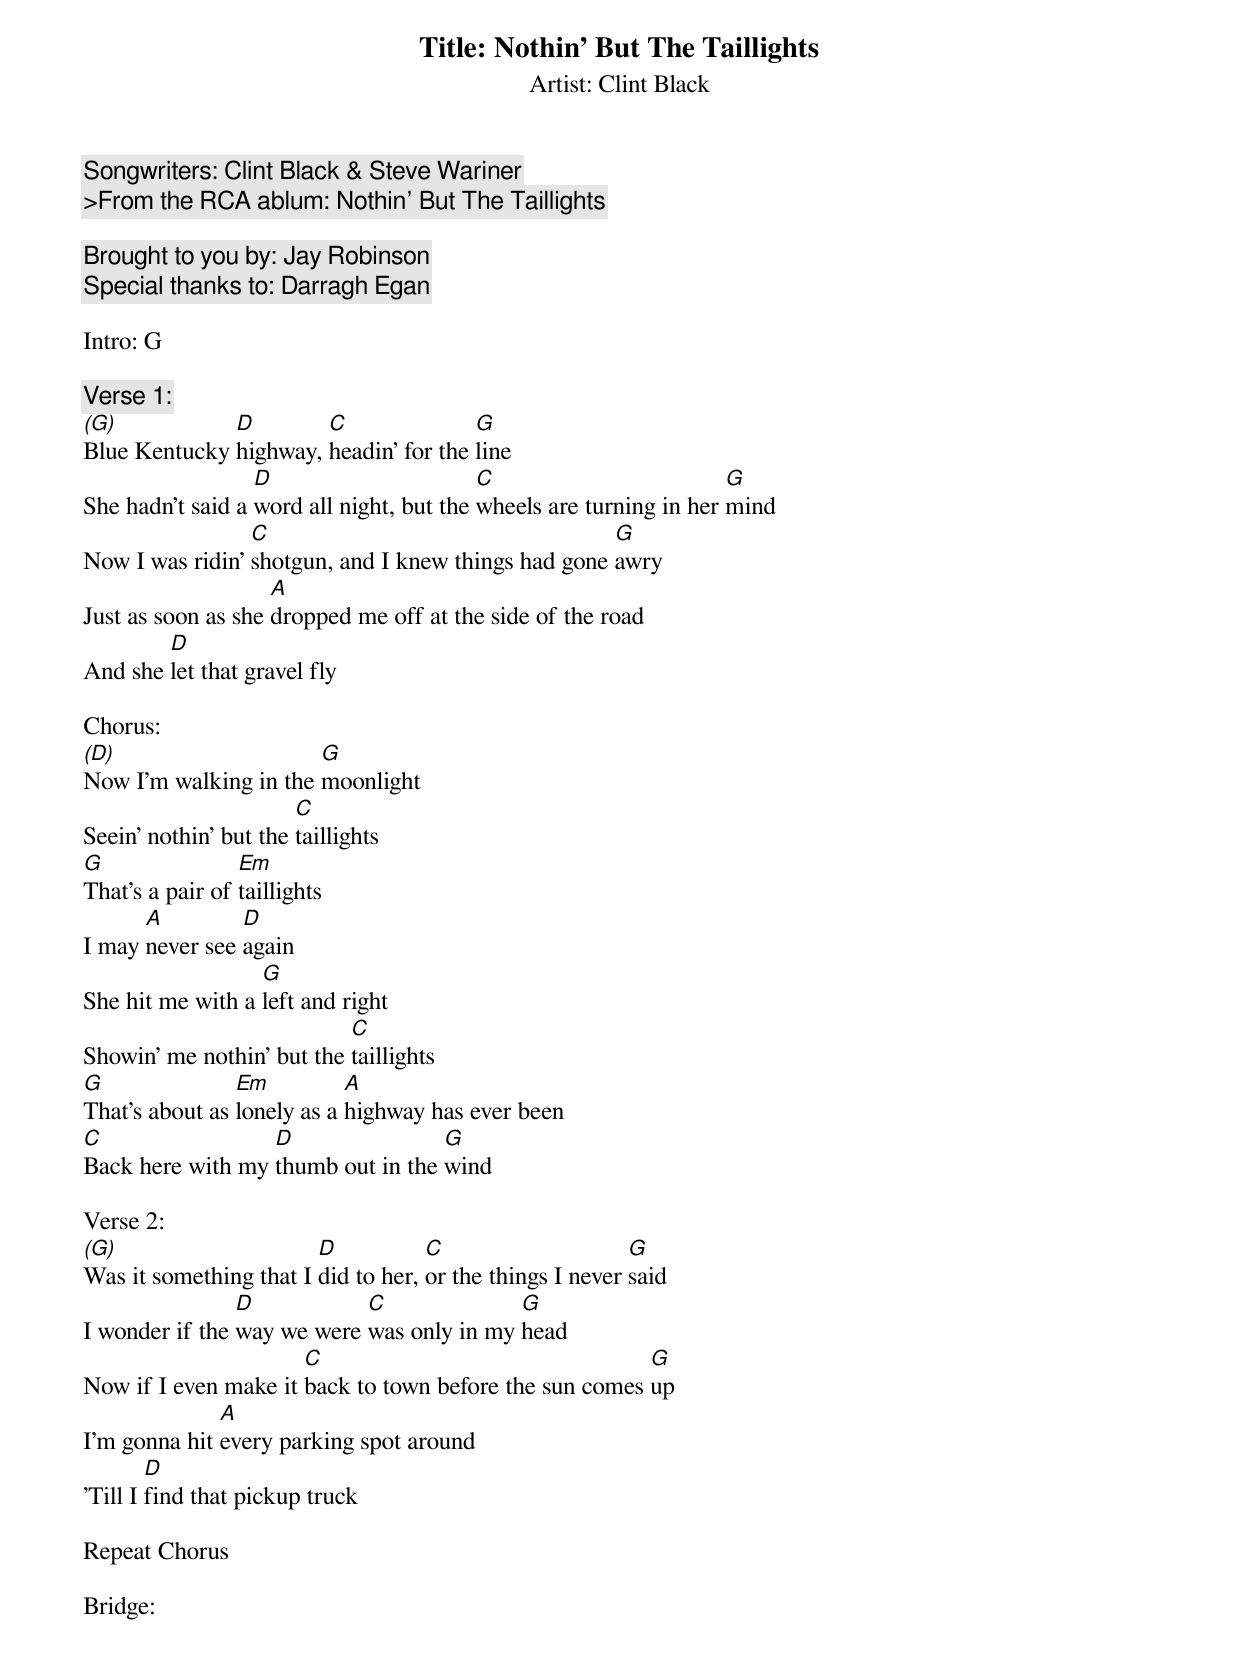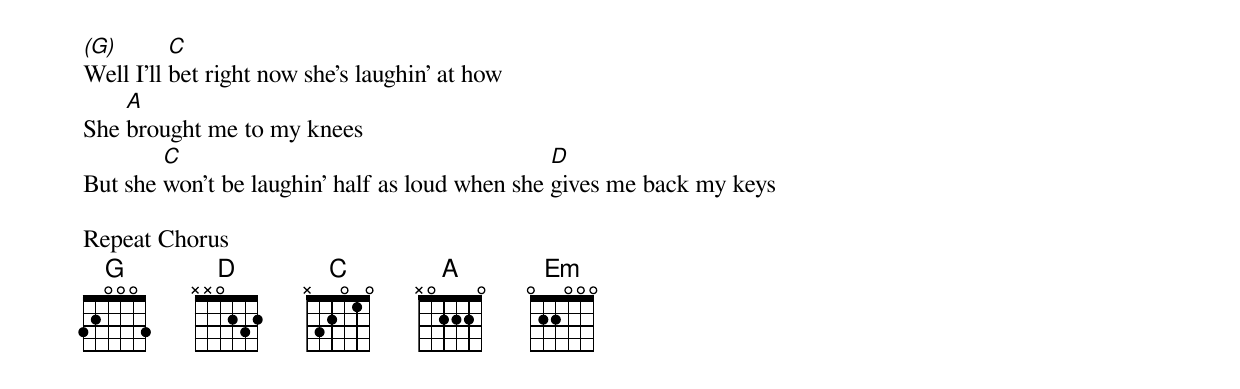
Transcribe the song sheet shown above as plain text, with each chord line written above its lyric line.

Title: Nothin' But The Taillights
Artist: Clint Black
Songwriters: Clint Black & Steve Wariner
>From the RCA ablum: Nothin' But The Taillights

Brought to you by: Jay Robinson
Special thanks to: Darragh Egan

Intro: G

Verse 1:
(G)           D        C               G
Blue Kentucky highway, headin' for the line
                  D                       C                         G
She hadn't said a word all night, but the wheels are turning in her mind
                 C                                   G
Now I was ridin' shotgun, and I knew things had gone awry
                    A
Just as soon as she dropped me off at the side of the road
        D
And she let that gravel fly

Chorus:
(D)                    G
Now I'm walking in the moonlight
                       C
Seein' nothin' but the taillights
G                Em
That's a pair of taillights
      A         D
I may never see again
                  G
She hit me with a left and right
                           C
Showin' me nothin' but the taillights
G               Em          A
That's about as lonely as a highway has ever been
C                 D                G
Back here with my thumb out in the wind

Verse 2:
(G)                     D           C                     G
Was it something that I did to her, or the things I never said
                D           C              G
I wonder if the way we were was only in my head
                      C                                 G
Now if I even make it back to town before the sun comes up
              A
I'm gonna hit every parking spot around
        D
'Till I find that pickup truck

Repeat Chorus

Bridge:
(G)       C
Well I'll bet right now she's laughin' at how
    A
She brought me to my knees
        C                                       D
But she won't be laughin' half as loud when she gives me back my keys

Repeat Chorus
